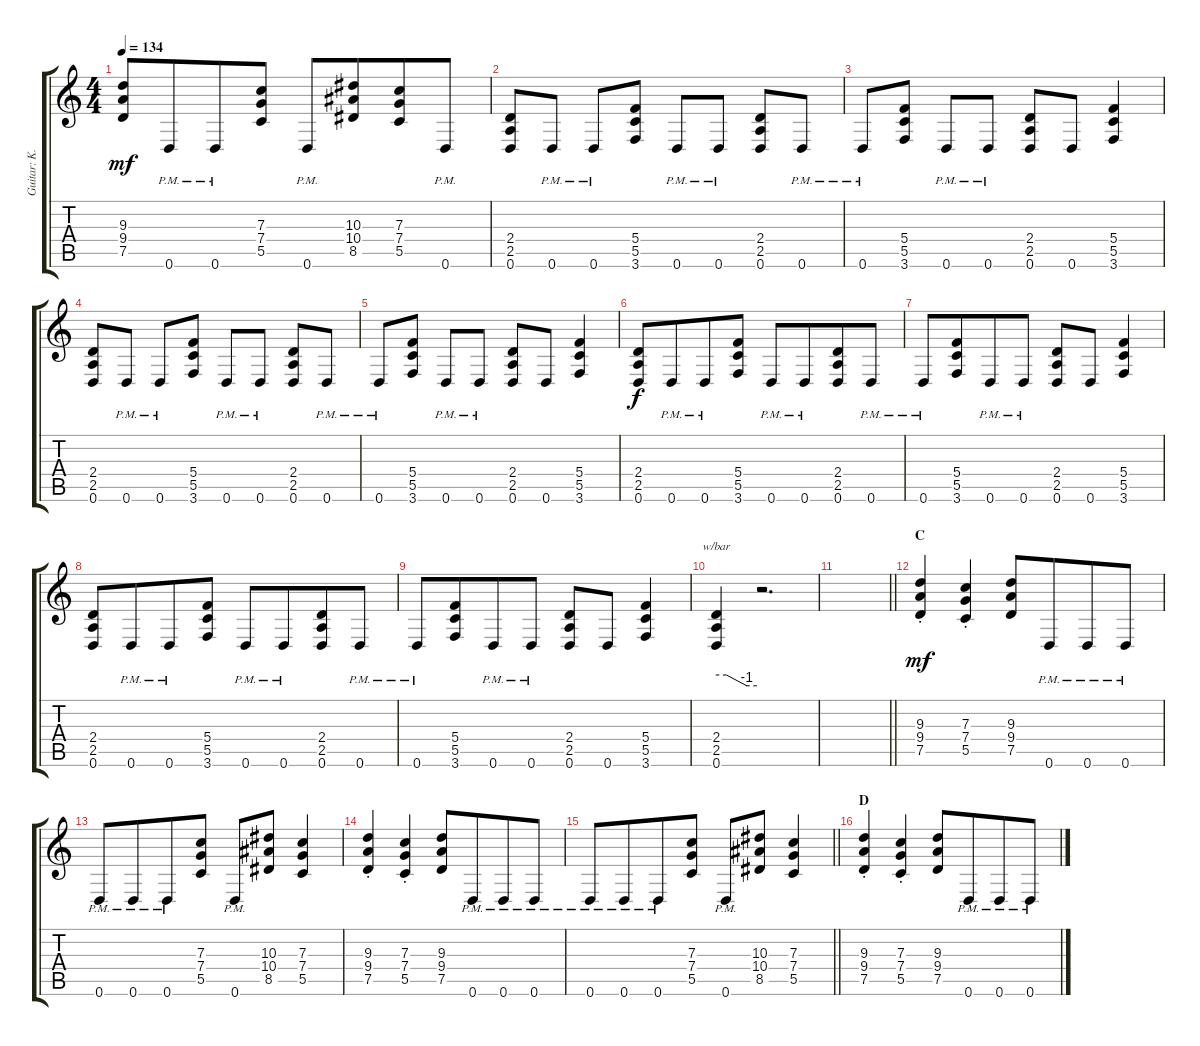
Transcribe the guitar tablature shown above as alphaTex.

\track ("Guitar: K.K." "Guitar: K.") {instrument distortionguitar}
\staff {score tabs}
\tuning (D4 A3 F3 C3 G2 D2) {hide}
\ts (4 4)
\tempo 134
\clef g2
\ks c
(9.3 9.4 7.5).8{dy mf} 0.6{pm}.8{beam merge} 0.6{pm}.8 (7.3 7.4 5.5).8 0.6{pm}.8 (10.3 10.4 8.5).8{beam merge} (7.3 7.4 5.5).8 0.6{pm}.8 |
(2.4 2.5 0.6).8 0.6{pm}.8 0.6{pm}.8 (5.4 5.5 3.6).8 0.6{pm}.8 0.6{pm}.8 (2.4 2.5 0.6).8 0.6{pm}.8 |
0.6{pm}.8 (5.4 5.5 3.6).8 0.6{pm}.8 0.6{pm}.8 (2.4 2.5 0.6).8 0.6.8 (5.4 5.5 3.6).4 |
(2.4 2.5 0.6).8 0.6{pm}.8 0.6{pm}.8 (5.4 5.5 3.6).8 0.6{pm}.8 0.6{pm}.8 (2.4 2.5 0.6).8 0.6{pm}.8 |
0.6{pm}.8 (5.4 5.5 3.6).8 0.6{pm}.8 0.6{pm}.8 (2.4 2.5 0.6).8 0.6.8 (5.4 5.5 3.6).4 |
(2.4 2.5 0.6).8{dy f} 0.6{pm}.8{beam merge} 0.6{pm}.8 (5.4 5.5 3.6).8 0.6{pm}.8 0.6{pm}.8{beam merge} (2.4 2.5 0.6).8 0.6{pm}.8 |
0.6{pm}.8 (5.4 5.5 3.6).8{beam merge} 0.6{pm}.8 0.6{pm}.8 (2.4 2.5 0.6).8 0.6.8 (5.4 5.5 3.6).4 |
(2.4 2.5 0.6).8 0.6{pm}.8{beam merge} 0.6{pm}.8 (5.4 5.5 3.6).8 0.6{pm}.8 0.6{pm}.8{beam merge} (2.4 2.5 0.6).8 0.6{pm}.8 |
0.6{pm}.8 (5.4 5.5 3.6).8{beam merge} 0.6{pm}.8 0.6{pm}.8 (2.4 2.5 0.6).8 0.6.8 (5.4 5.5 3.6).4 |
(2.4 2.5 0.6).4{tbe (custom default 0 0 15 0 45 -4 60 -4)} r.2{d} |
\barLineRight lightlight
|
\section ("" "C")
(9.3{st} 9.4{st} 7.5{st}).4{dy mf} (7.3{st} 7.4{st} 5.5{st}).4 (9.3 9.4 7.5).8 0.6{pm}.8{beam merge} 0.6{pm}.8 0.6{pm}.8 |
0.6{pm}.8 0.6{pm}.8{beam merge} 0.6{pm}.8 (7.3 7.4 5.5).8 0.6{pm}.8 (10.3 10.4 8.5).8 (7.3 7.4 5.5).4 |
(9.3{st} 9.4{st} 7.5{st}).4 (7.3{st} 7.4{st} 5.5{st}).4 (9.3 9.4 7.5).8 0.6{pm}.8{beam merge} 0.6{pm}.8 0.6{pm}.8 |
\barLineRight lightlight
0.6{pm}.8 0.6{pm}.8{beam merge} 0.6{pm}.8 (7.3 7.4 5.5).8 0.6{pm}.8 (10.3 10.4 8.5).8 (7.3 7.4 5.5).4 |
\section ("" "D")
(9.3{st} 9.4{st} 7.5{st}).4 (7.3{st} 7.4{st} 5.5{st}).4 (9.3 9.4 7.5).8 0.6{pm}.8{beam merge} 0.6{pm}.8 0.6{pm}.8
